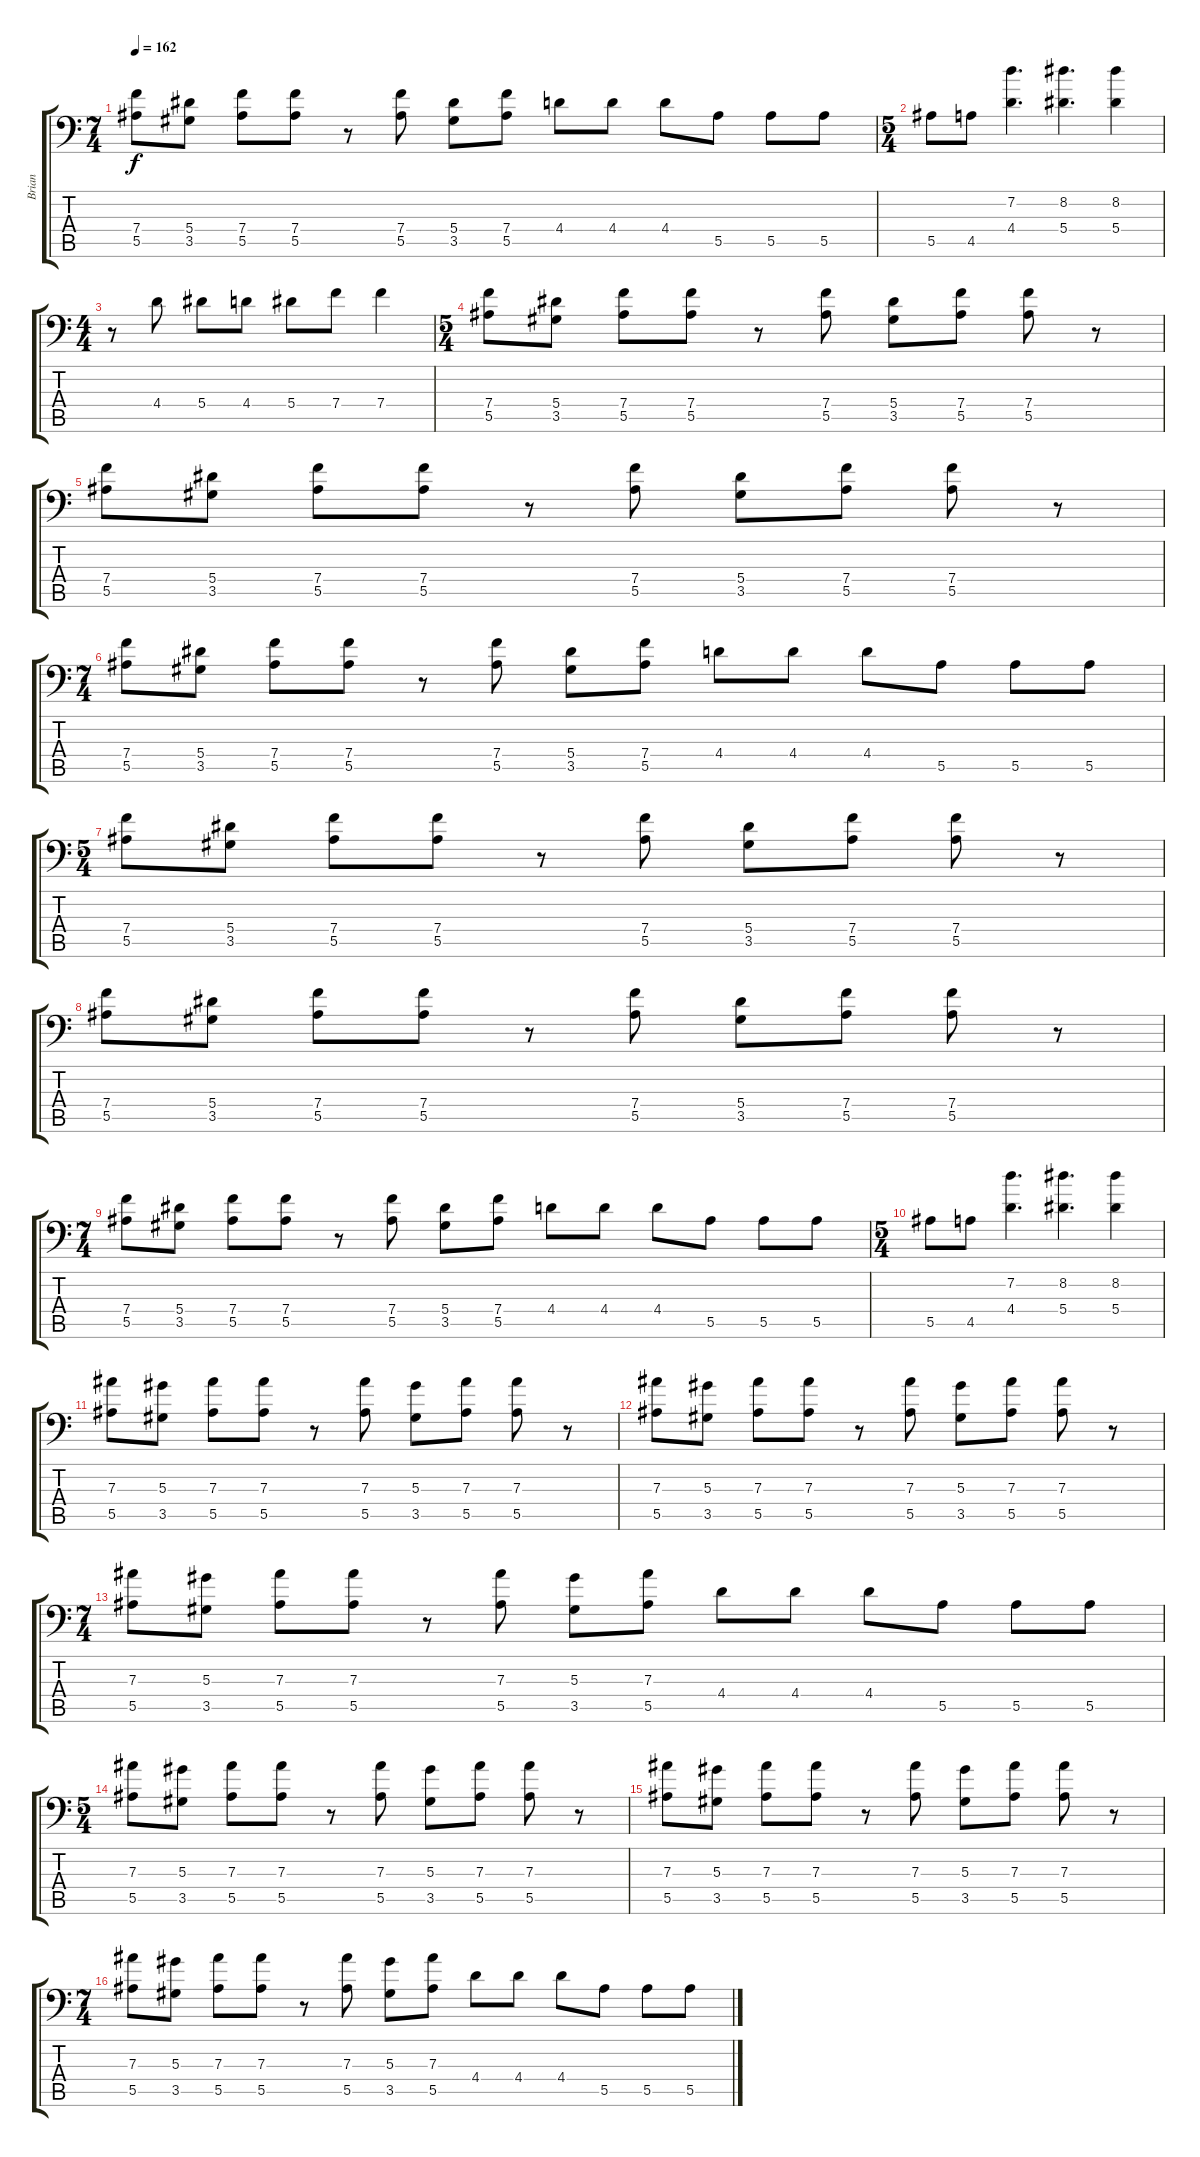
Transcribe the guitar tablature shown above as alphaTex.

\track ("Brian" "Brian") {instrument distortionguitar}
\staff {score tabs}
\tuning (C4 G3 Eb3 Bb2 F2 Bb1) {hide}
\ts (7 4)
\tempo 162
\clef f4
\ks c
(7.4 5.5).8{dy f} (5.4 3.5).8 (7.4 5.5).8 (7.4 5.5).8 r.8 (7.4 5.5).8 (5.4 3.5).8 (7.4 5.5).8 4.4.8 4.4.8 4.4.8 5.5.8 5.5.8 5.5.8 |
\ts (5 4)
5.5.8 4.5.8 (7.2 4.4).4{d} (8.2 5.4).4{d} (8.2 5.4).4 |
\ts (4 4)
r.8 4.4.8 5.4.8 4.4.8 5.4.8 7.4.8 7.4.4 |
\ts (5 4)
(7.4 5.5).8 (5.4 3.5).8 (7.4 5.5).8 (7.4 5.5).8 r.8 (7.4 5.5).8 (5.4 3.5).8 (7.4 5.5).8 (7.4 5.5).8 r.8 |
(7.4 5.5).8 (5.4 3.5).8 (7.4 5.5).8 (7.4 5.5).8 r.8 (7.4 5.5).8 (5.4 3.5).8 (7.4 5.5).8 (7.4 5.5).8 r.8 |
\ts (7 4)
(7.4 5.5).8 (5.4 3.5).8 (7.4 5.5).8 (7.4 5.5).8 r.8 (7.4 5.5).8 (5.4 3.5).8 (7.4 5.5).8 4.4.8 4.4.8 4.4.8 5.5.8 5.5.8 5.5.8 |
\ts (5 4)
(7.4 5.5).8 (5.4 3.5).8 (7.4 5.5).8 (7.4 5.5).8 r.8 (7.4 5.5).8 (5.4 3.5).8 (7.4 5.5).8 (7.4 5.5).8 r.8 |
(7.4 5.5).8 (5.4 3.5).8 (7.4 5.5).8 (7.4 5.5).8 r.8 (7.4 5.5).8 (5.4 3.5).8 (7.4 5.5).8 (7.4 5.5).8 r.8 |
\ts (7 4)
(7.4 5.5).8 (5.4 3.5).8 (7.4 5.5).8 (7.4 5.5).8 r.8 (7.4 5.5).8 (5.4 3.5).8 (7.4 5.5).8 4.4.8 4.4.8 4.4.8 5.5.8 5.5.8 5.5.8 |
\ts (5 4)
5.5.8 4.5.8 (7.2 4.4).4{d} (8.2 5.4).4{d} (8.2 5.4).4 |
(7.3 5.5).8 (5.3 3.5).8 (7.3 5.5).8 (7.3 5.5).8 r.8 (7.3 5.5).8 (5.3 3.5).8 (7.3 5.5).8 (7.3 5.5).8 r.8 |
(7.3 5.5).8 (5.3 3.5).8 (7.3 5.5).8 (7.3 5.5).8 r.8 (7.3 5.5).8 (5.3 3.5).8 (7.3 5.5).8 (7.3 5.5).8 r.8 |
\ts (7 4)
(7.3 5.5).8 (5.3 3.5).8 (7.3 5.5).8 (7.3 5.5).8 r.8 (7.3 5.5).8 (5.3 3.5).8 (7.3 5.5).8 4.4.8 4.4.8 4.4.8 5.5.8 5.5.8 5.5.8 |
\ts (5 4)
(7.3 5.5).8 (5.3 3.5).8 (7.3 5.5).8 (7.3 5.5).8 r.8 (7.3 5.5).8 (5.3 3.5).8 (7.3 5.5).8 (7.3 5.5).8 r.8 |
(7.3 5.5).8 (5.3 3.5).8 (7.3 5.5).8 (7.3 5.5).8 r.8 (7.3 5.5).8 (5.3 3.5).8 (7.3 5.5).8 (7.3 5.5).8 r.8 |
\ts (7 4)
(7.3 5.5).8 (5.3 3.5).8 (7.3 5.5).8 (7.3 5.5).8 r.8 (7.3 5.5).8 (5.3 3.5).8 (7.3 5.5).8 4.4.8 4.4.8 4.4.8 5.5.8 5.5.8 5.5.8
